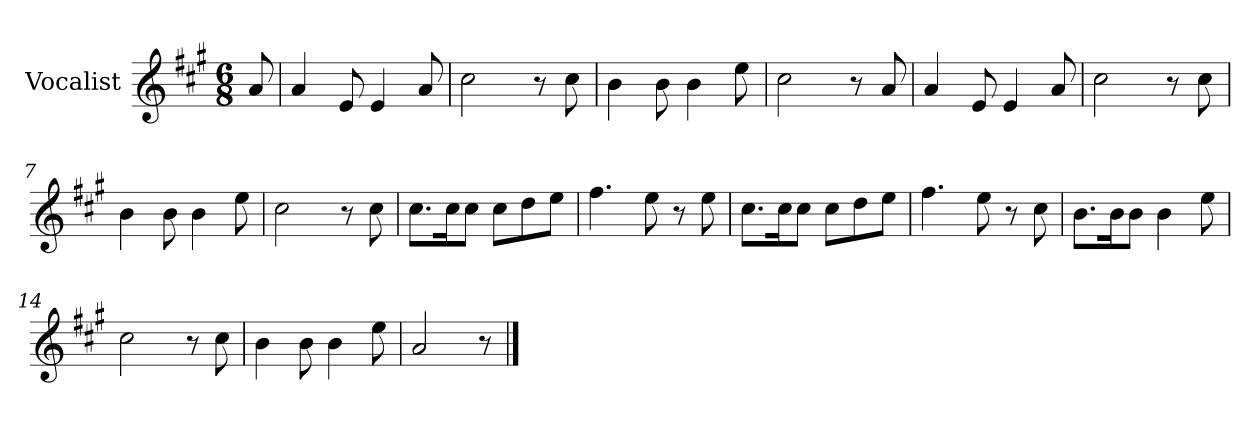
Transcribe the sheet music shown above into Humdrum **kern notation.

**kern
*part1
*staff1
*I"Vocalist
*k[f#c#g#]
*A:
*M6/8
=
8a
=1
4a
8e
4e
8a
=2
2cc#
8r
8cc#
=3
4b
8b
4b
8ee
=4
2cc#
8r
8a
=5
4a
8e
4e
8a
=6
2cc#
8r
8cc#
=7
4b
8b
4b
8ee
=8
2cc#
8r
8cc#
=9
8.cc#L
16cc#K
8cc#J
8cc#L
8dd
8eeJ
=10
4.ff#
8ee
8r
8ee
=11
8.cc#L
16cc#K
8cc#J
8cc#L
8dd
8eeJ
=12
4.ff#
8ee
8r
8cc#
=13
8.bL
16bK
8bJ
4b
8ee
=14
2cc#
8r
8cc#
=15
4b
8b
4b
8ee
=16
2a
8r
==
*-
